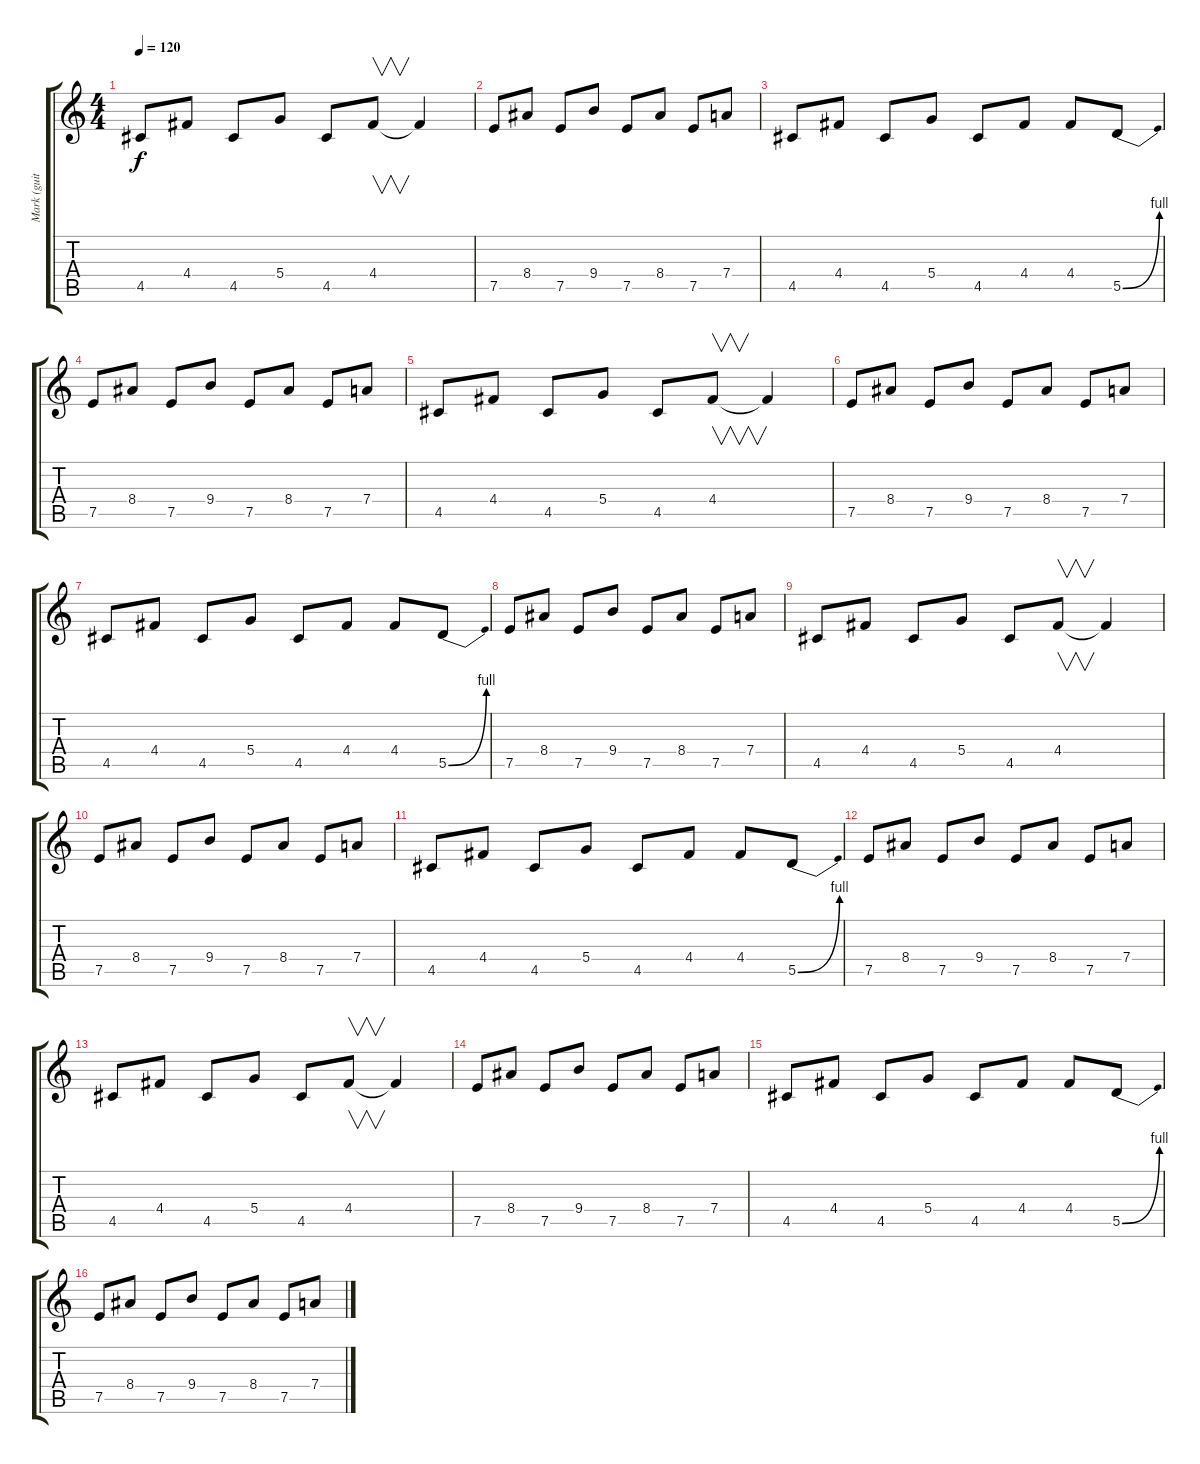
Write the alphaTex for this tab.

\track ("Mark (guitar)" "Mark (guit") {instrument overdrivenguitar}
\staff {score tabs}
\tuning (E4 B3 G3 D3 A2 E2) {hide}
\ts (4 4)
\tempo 120
\clef g2
\ks c
4.5.8{dy f} 4.4.8 4.5.8 5.4.8 4.5.8 4.4.8{v} 4.4{t}.4 |
7.5.8 8.4.8 7.5.8 9.4.8 7.5.8 8.4.8 7.5.8 7.4.8 |
4.5.8 4.4.8 4.5.8 5.4.8 4.5.8 4.4.8 4.4.8 5.5{be (bend 0 0 60 4)}.8 |
7.5.8 8.4.8 7.5.8 9.4.8 7.5.8 8.4.8 7.5.8 7.4.8 |
4.5.8 4.4.8 4.5.8 5.4.8 4.5.8 4.4.8{v} 4.4{t}.4 |
7.5.8 8.4.8 7.5.8 9.4.8 7.5.8 8.4.8 7.5.8 7.4.8 |
4.5.8 4.4.8 4.5.8 5.4.8 4.5.8 4.4.8 4.4.8 5.5{be (bend 0 0 60 4)}.8 |
7.5.8 8.4.8 7.5.8 9.4.8 7.5.8 8.4.8 7.5.8 7.4.8 |
4.5.8 4.4.8 4.5.8 5.4.8 4.5.8 4.4.8{v} 4.4{t}.4 |
7.5.8 8.4.8 7.5.8 9.4.8 7.5.8 8.4.8 7.5.8 7.4.8 |
4.5.8 4.4.8 4.5.8 5.4.8 4.5.8 4.4.8 4.4.8 5.5{be (bend 0 0 60 4)}.8 |
7.5.8 8.4.8 7.5.8 9.4.8 7.5.8 8.4.8 7.5.8 7.4.8 |
4.5.8 4.4.8 4.5.8 5.4.8 4.5.8 4.4.8{v} 4.4{t}.4 |
7.5.8 8.4.8 7.5.8 9.4.8 7.5.8 8.4.8 7.5.8 7.4.8 |
4.5.8 4.4.8 4.5.8 5.4.8 4.5.8 4.4.8 4.4.8 5.5{be (bend 0 0 60 4)}.8 |
7.5.8 8.4.8 7.5.8 9.4.8 7.5.8 8.4.8 7.5.8 7.4.8
